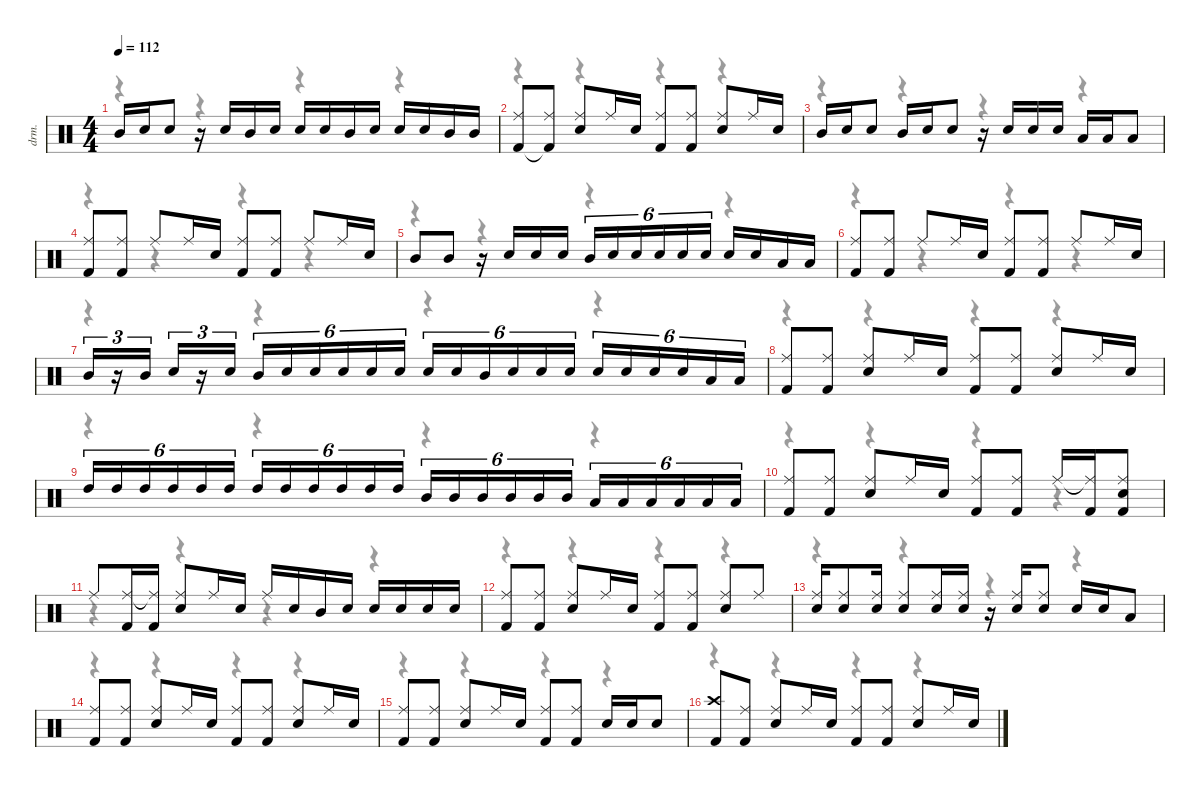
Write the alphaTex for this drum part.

\defaultSystemsLayout 4
\hideDynamics
\bracketExtendMode nobrackets
\otherSystemsTrackNameOrientation horizontal
\track ("Drums" "drm.") {instrument percussion}
\staff {score}
\articulation defaults
\voice
\ts (4 4)
\tempo 112
\clef neutral
\ks c "Mid Tom (hit)".16{dy ff beam Up} "Snare (hit) 2".16{beam Up} "Snare (hit) 2".8{beam Up}
r.16{beam Up} "Snare (hit) 2".16{beam Up} "Mid Tom (hit)".16{beam Up} "Snare (hit) 2".16{beam Up} "Snare (hit) 2".16{beam Up} "Snare (hit) 2".16{beam Up} "Mid Tom (hit)".16{beam Up} "Snare (hit) 2".16{beam Up} "Snare (hit) 2".16{beam Up} "Snare (hit) 2".16{beam Up} "Mid Tom (hit)".16{beam Up} "Mid Tom (hit)".16{beam Up} |
("Ride (middle)" "Kick (hit) 2").8{dy fff beam Up} ("Ride (middle)" "Kick (hit) 2"{t}).8{dy ff beam Up} ("Ride (middle)" "Snare (hit) 2").8{dy fff beam Up} "Ride (middle)".16{dy ff beam Up} "Snare (hit) 2".16{beam Up} ("Ride (middle)" "Kick (hit) 2").8{beam Up} ("Ride (middle)" "Kick (hit) 2").8{beam Up} ("Ride (middle)" "Snare (hit) 2").8{dy fff beam Up} "Ride (middle)".16{dy ff beam Up} "Snare (hit) 2".16{beam Up} |
"Mid Tom (hit)".16{dy f beam Up} "Snare (hit) 2".16{beam Up} "Snare (hit) 2".8{beam Up} "Mid Tom (hit)".16{beam Up} "Snare (hit) 2".16{beam Up} "Snare (hit) 2".8{beam Up} r.16{beam Up} "Snare (hit) 2".16{beam Up} "Snare (hit) 2".16{beam Up} "Snare (hit) 2".16{beam Up} "Low Tom (hit)".16{beam Up} "Low Tom (hit)".16{beam Up} "Low Tom (hit)".8{beam Up} |
("Ride (middle)" "Kick (hit) 2").8{dy ff beam Up} ("Ride (middle)" "Kick (hit) 2").8{beam Up} "Ride (middle)".8{beam Up} "Ride (middle)".16{beam Up} "Snare (hit) 2".16{beam Up} ("Ride (middle)" "Kick (hit) 2").8{beam Up} ("Ride (middle)" "Kick (hit) 2").8{beam Up} "Ride (middle)".8{beam Up} "Ride (middle)".16{beam Up} "Snare (hit) 2".16{beam Up} |
"Mid Tom (hit)".8{beam Up} "Mid Tom (hit)".8{beam Up} r.16{beam Up} "Snare (hit) 2".16{dy f beam Up} "Snare (hit) 2".16{beam Up} "Snare (hit) 2".16{beam Up} "Mid Tom (hit)".16{tu (6 4) dy ff beam Up} "Snare (hit) 2".16{tu (6 4) dy f beam Up} "Snare (hit) 2".16{tu (6 4) beam Up} "Snare (hit) 2".16{tu (6 4) beam Up} "Snare (hit) 2".16{tu (6 4) beam Up} "Snare (hit) 2".16{tu (6 4) dy ff beam Up} "Snare (hit) 2".16{dy f beam Up} "Snare (hit) 2".16{dy ff beam Up} "Low Tom (hit)".16{beam Up} "Low Tom (hit)".16{beam Up} |
("Ride (middle)" "Kick (hit) 2").8{beam Up} ("Ride (middle)" "Kick (hit) 2").8{beam Up} "Ride (middle)".8{dy fff beam Up} "Ride (middle)".16{dy ff beam Up} "Snare (hit) 2".16{beam Up} ("Ride (middle)" "Kick (hit) 2").8{beam Up} ("Ride (middle)" "Kick (hit) 2").8{beam Up} "Ride (middle)".8{beam Up} "Ride (middle)".16{beam Up} "Snare (hit) 2".16{beam Up} |
"Mid Tom (hit)".16{tu (3 2) beam Up} r.16{tu (3 2) beam Up} "Mid Tom (hit)".16{tu (3 2) beam Up} "Snare (hit) 2".16{tu (3 2) dy f beam Up} r.16{tu (3 2) beam Up} "Snare (hit) 2".16{tu (3 2) beam Up} "Mid Tom (hit)".16{tu (6 4) dy ff beam Up} "Snare (hit) 2".16{tu (6 4) dy f beam Up} "Snare (hit) 2".16{tu (6 4) beam Up} "Snare (hit) 2".16{tu (6 4) beam Up} "Snare (hit) 2".16{tu (6 4) beam Up} "Snare (hit) 2".16{tu (6 4) beam Up} "Snare (hit) 2".16{tu (6 4) beam Up} "Snare (hit) 2".16{tu (6 4) beam Up} "Mid Tom (hit)".16{tu (6 4) beam Up} "Snare (hit) 2".16{tu (6 4) beam Up} "Snare (hit) 2".16{tu (6 4) beam Up} "Snare (hit) 2".16{tu (6 4) beam Up} "Snare (hit) 2".16{tu (6 4) beam Up} "Snare (hit) 2".16{tu (6 4) beam Up} "Snare (hit) 2".16{tu (6 4) beam Up} "Snare (hit) 2".16{tu (6 4) beam Up} "Low Tom (hit)".16{tu (6 4) beam Up} "Low Tom (hit)".16{tu (6 4) beam Up} |
("Ride (middle)" "Kick (hit) 2").8{dy ff beam Up} ("Ride (middle)" "Kick (hit) 2").8{beam Up} ("Ride (middle)" "Snare (hit) 2").8{dy fff beam Up} "Ride (middle)".16{dy ff beam Up} "Snare (hit) 2".16{beam Up} ("Ride (middle)" "Kick (hit) 2").8{beam Up} ("Ride (middle)" "Kick (hit) 2").8{beam Up} ("Ride (middle)" "Snare (hit) 2").8{dy fff beam Up} "Ride (middle)".16{dy ff beam Up} "Snare (hit) 2".16{beam Up} |
"High Tom (hit)".16{tu (6 4) beam Up} "High Tom (hit)".16{tu (6 4) dy f beam Up} "High Tom (hit)".16{tu (6 4) beam Up} "High Tom (hit)".16{tu (6 4) beam Up} "High Tom (hit)".16{tu (6 4) beam Up} "High Tom (hit)".16{tu (6 4) beam Up} "High Tom (hit)".16{tu (6 4) beam Up} "High Tom (hit)".16{tu (6 4) beam Up} "High Tom (hit)".16{tu (6 4) beam Up} "High Tom (hit)".16{tu (6 4) beam Up} "High Tom (hit)".16{tu (6 4) beam Up} "High Tom (hit)".16{tu (6 4) beam Up} "Mid Tom (hit)".16{tu (6 4) dy ff beam Up} "Mid Tom (hit)".16{tu (6 4) dy f beam Up} "Mid Tom (hit)".16{tu (6 4) beam Up} "Mid Tom (hit)".16{tu (6 4) beam Up} "Mid Tom (hit)".16{tu (6 4) beam Up} "Mid Tom (hit)".16{tu (6 4) beam Up} "Low Tom (hit)".16{tu (6 4) beam Up} "Low Tom (hit)".16{tu (6 4) beam Up} "Low Tom (hit)".16{tu (6 4) beam Up} "Low Tom (hit)".16{tu (6 4) beam Up} "Low Tom (hit)".16{tu (6 4) beam Up} "Low Tom (hit)".16{tu (6 4) beam Up} |
("Ride (middle)" "Kick (hit) 2").8{dy ff beam Up} ("Ride (middle)" "Kick (hit) 2").8{beam Up} ("Ride (middle)" "Snare (hit) 2").8{dy fff beam Up} "Ride (middle)".16{dy ff beam Up} "Snare (hit) 2".16{beam Up} ("Ride (middle)" "Kick (hit) 2").8{beam Up} ("Ride (middle)" "Kick (hit) 2").8{beam Up} "Ride (middle)".16{beam Up} ("Ride (middle)"{t} "Kick (hit) 2").16{dy f beam Up} ("Ride (middle)" "Snare (hit) 2" "Kick (hit) 2").8{dy fff beam Up} |
"Ride (middle)".8{dy ff beam Up} ("Ride (middle)" "Kick (hit) 2").16{beam Up} ("Ride (middle)"{t} "Kick (hit) 2").16{dy f beam Up} ("Ride (middle)" "Snare (hit) 2").8{dy fff beam Up} "Ride (middle)".16{dy ff beam Up} "Snare (hit) 2".16{beam Up} "Ride (middle)".16{beam Up} "Snare (hit) 2".16{dy f beam Up} "Mid Tom (hit)".16{beam Up} "Snare (hit) 2".16{dy ff beam Up} "Snare (hit) 2".16{beam Up} "Snare (hit) 2".16{beam Up} "Snare (hit) 2".16{beam Up} "Snare (hit) 2".16{beam Up} |
("Ride (middle)" "Kick (hit) 2").8{beam Up} ("Ride (middle)" "Kick (hit) 2").8{beam Up} ("Ride (middle)" "Snare (hit) 2").8{beam Up} "Ride (middle)".16{beam Up} "Snare (hit) 2".16{dy f beam Up} ("Ride (middle)" "Kick (hit) 2").8{dy ff beam Up} ("Ride (middle)" "Kick (hit) 2").8{beam Up} ("Ride (middle)" "Snare (hit) 2").8{beam Up} "Ride (middle)".8{beam Up} |
("Ride (middle)" "Snare (hit) 2").16{dy fff beam Up} ("Ride (middle)" "Snare (hit) 2").8{beam Up} ("Ride (middle)" "Snare (hit) 2").16{beam Up} ("Ride (middle)" "Snare (hit) 2").8{beam Up} ("Ride (middle)" "Snare (hit) 2").16{beam Up} ("Ride (middle)" "Snare (hit) 2").16{beam Up} r.16{beam Up} ("Ride (middle)" "Snare (hit) 2").16{beam Up} ("Ride (middle)" "Snare (hit) 2").8{beam Up} "Snare (hit) 2".16{dy ff beam Up} "Snare (hit) 2".16{beam Up} "Low Tom (hit)".8{beam Up} |
("Ride (middle)" "Kick (hit) 2").8{beam Up} ("Ride (middle)" "Kick (hit) 2").8{beam Up} ("Ride (middle)" "Snare (hit) 2").8{dy fff beam Up} "Ride (middle)".16{dy ff beam Up} "Snare (hit) 2".16{dy f beam Up} ("Ride (middle)" "Kick (hit) 2").8{dy ff beam Up} ("Ride (middle)" "Kick (hit) 2").8{beam Up} ("Ride (middle)" "Snare (hit) 2").8{dy fff beam Up} "Ride (middle)".16{dy ff beam Up} "Snare (hit) 2".16{dy f beam Up} |
("Ride (middle)" "Kick (hit) 2").8{dy ff beam Up} ("Ride (middle)" "Kick (hit) 2").8{beam Up} ("Ride (middle)" "Snare (hit) 2").8{dy fff beam Up} "Ride (middle)".16{dy ff beam Up} "Snare (hit) 2".16{dy f beam Up} ("Ride (middle)" "Kick (hit) 2").8{dy ff beam Up} ("Ride (middle)" "Kick (hit) 2").8{beam Up} "Snare (hit) 2".16{dy f beam Up} "Snare (hit) 2".16{dy ff beam Up} "Snare (hit) 2".8{beam Up} |
("Crash high (hit)" "Kick (hit) 2").8{beam Up} ("Ride (middle)" "Kick (hit) 2").8{beam Up} ("Ride (middle)" "Snare (hit) 2").8{dy fff beam Up} "Ride (middle)".16{dy ff beam Up} "Snare (hit) 2".16{beam Up} ("Ride (middle)" "Kick (hit) 2").8{beam Up} ("Ride (middle)" "Kick (hit) 2").8{beam Up} ("Ride (middle)" "Snare (hit) 2").8{beam Up} "Ride (middle)".16{beam Up} "Snare (hit) 2".16{dy f beam Up}
\voice
\clef neutral
\ottava regular
\simile none
\ks c
r.4{dy mf beam Down} r.4{beam Down} r.4{beam Down} r.4{beam Down} |
r.4{beam Down} r.4{beam Down} r.4{beam Down} r.4{beam Down} |
r.4{beam Down} r.4{beam Down} r.4{beam Down} r.4{beam Down} |
r.4{beam Down} r.4{beam Down} r.4{beam Down} r.4{beam Down} |
r.4{beam Down} r.4{beam Down} r.4{beam Down} r.4{beam Down} |
r.4{beam Down} r.4{beam Down} r.4{beam Down} r.4{beam Down} |
r.4{beam Down} r.4{beam Down} r.4{beam Down} r.4{beam Down} |
r.4{beam Down} r.4{beam Down} r.4{beam Down} r.4{beam Down} |
r.4{beam Down} r.4{beam Down} r.4{beam Down} r.4{beam Down} |
r.4{beam Down} r.4{beam Down} r.4{beam Down} r.4{beam Down} |
r.4{beam Down} r.4{beam Down} r.4{beam Down} r.4{beam Down} |
r.4{beam Down} r.4{beam Down} r.4{beam Down} r.4{beam Down} |
r.4{beam Down} r.4{beam Down} r.4{beam Down} r.4{beam Down} |
r.4{beam Down} r.4{beam Down} r.4{beam Down} r.4{beam Down} |
r.4{beam Down} r.4{beam Down} r.4{beam Down} r.4{beam Down} |
r.4{beam Down} r.4{beam Down} r.4{beam Down} r.4{beam Down}
